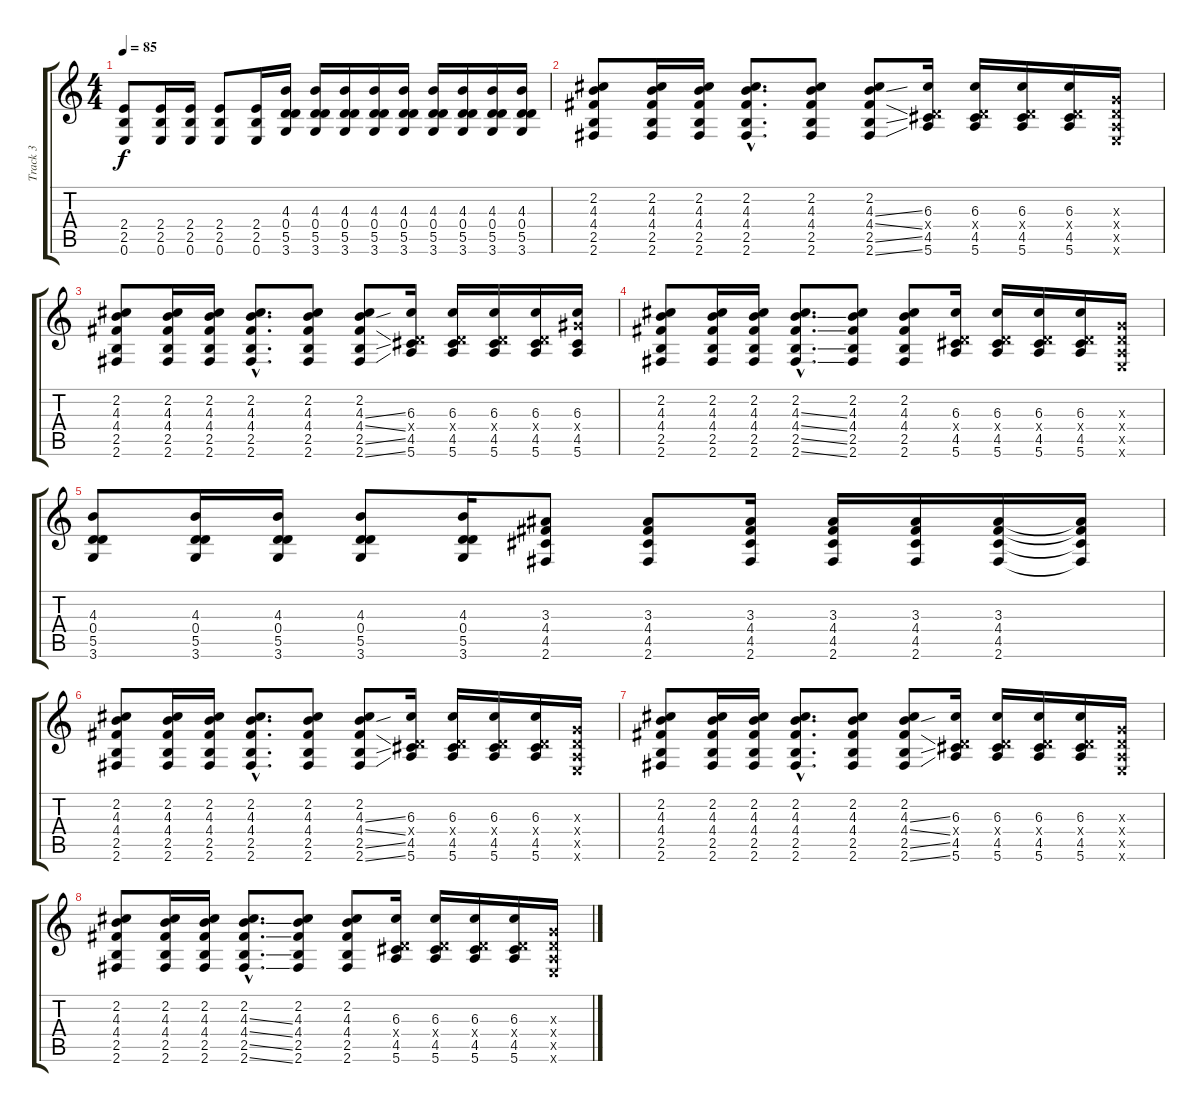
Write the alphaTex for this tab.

\track ("Track 3" "Track 3") {instrument electricguitarjazz}
\staff {score tabs}
\tuning (E4 B3 G3 D3 A2 E2) {hide}
\ts (4 4)
\tempo 85
\clef g2
\ks c
(2.4 2.5 0.6).8{dy f} (2.4 2.5 0.6).16 (2.4 2.5 0.6).16 (2.4 2.5 0.6).8 (2.4 2.5 0.6).16 (4.3 0.4 5.5 3.6).16 (4.3 0.4 5.5 3.6).16 (4.3 0.4 5.5 3.6).16 (4.3 0.4 5.5 3.6).16 (4.3 0.4 5.5 3.6).16 (4.3 0.4 5.5 3.6).16 (4.3 0.4 5.5 3.6).16 (4.3 0.4 5.5 3.6).16 (4.3 0.4 5.5 3.6).16 |
(2.2 4.3 4.4 2.5 2.6).8 (2.2 4.3 4.4 2.5 2.6).16 (2.2 4.3 4.4 2.5 2.6).16 (2.2{hac} 4.3{hac} 4.4{hac} 2.5{hac} 2.6{hac}).8{d} (2.2 4.3 4.4 2.5 2.6).8 (2.2 4.3{ss} 4.4{ss} 2.5{ss} 2.6{ss}).8 (6.3 0.4{x} 4.5 5.6).16 (6.3 0.4{x} 4.5 5.6).16 (6.3 0.4{x} 4.5 5.6).16 (6.3 0.4{x} 4.5 5.6).16 (0.3{x} 0.4{x} 0.5{x} 0.6{x}).16 |
(2.2 4.3 4.4 2.5 2.6).8 (2.2 4.3 4.4 2.5 2.6).16 (2.2 4.3 4.4 2.5 2.6).16 (2.2{hac} 4.3{hac} 4.4{hac} 2.5{hac} 2.6{hac}).8{d} (2.2 4.3 4.4 2.5 2.6).8 (2.2 4.3{ss} 4.4{ss} 2.5{ss} 2.6{ss}).8 (6.3 0.4{x} 4.5 5.6).16 (6.3 0.4{x} 4.5 5.6).16 (6.3 0.4{x} 4.5 5.6).16 (6.3 0.4{x} 4.5 5.6).16 (6.3 6.4{x} 4.5 5.6).16 |
(2.2 4.3 4.4 2.5 2.6).8 (2.2 4.3 4.4 2.5 2.6).16 (2.2 4.3 4.4 2.5 2.6).16 (2.2{hac} 4.3{ss hac} 4.4{ss hac} 2.5{ss hac} 2.6{ss hac}).8{d} (2.2 4.3 4.4 2.5 2.6).8 (2.2 4.3 4.4 2.5 2.6).8 (6.3 0.4{x} 4.5 5.6).16 (6.3 0.4{x} 4.5 5.6).16 (6.3 0.4{x} 4.5 5.6).16 (6.3 0.4{x} 4.5 5.6).16 (0.3{x} 0.4{x} 0.5{x} 0.6{x}).16 |
(4.3 0.4 5.5 3.6).8 (4.3 0.4 5.5 3.6).16 (4.3 0.4 5.5 3.6).16 (4.3 0.4 5.5 3.6).8 (4.3 0.4 5.5 3.6).16 (3.3 4.4 4.5 2.6).8 (3.3 4.4 4.5 2.6).8 (3.3 4.4 4.5 2.6).16 (3.3 4.4 4.5 2.6).16 (3.3 4.4 4.5 2.6).16 (3.3 4.4 4.5 2.6).16 (3.3{t} 4.4{t} 4.5{t} 2.6{t}).16 |
(2.2 4.3 4.4 2.5 2.6).8 (2.2 4.3 4.4 2.5 2.6).16 (2.2 4.3 4.4 2.5 2.6).16 (2.2{hac} 4.3{hac} 4.4{hac} 2.5{hac} 2.6{hac}).8{d} (2.2 4.3 4.4 2.5 2.6).8 (2.2 4.3{ss} 4.4{ss} 2.5{ss} 2.6{ss}).8 (6.3 0.4{x} 4.5 5.6).16 (6.3 0.4{x} 4.5 5.6).16 (6.3 0.4{x} 4.5 5.6).16 (6.3 0.4{x} 4.5 5.6).16 (0.3{x} 0.4{x} 0.5{x} 0.6{x}).16 |
(2.2 4.3 4.4 2.5 2.6).8 (2.2 4.3 4.4 2.5 2.6).16 (2.2 4.3 4.4 2.5 2.6).16 (2.2{hac} 4.3{hac} 4.4{hac} 2.5{hac} 2.6{hac}).8{d} (2.2 4.3 4.4 2.5 2.6).8 (2.2 4.3{ss} 4.4{ss} 2.5{ss} 2.6{ss}).8 (6.3 0.4{x} 4.5 5.6).16 (6.3 0.4{x} 4.5 5.6).16 (6.3 0.4{x} 4.5 5.6).16 (6.3 0.4{x} 4.5 5.6).16 (0.3{x} 0.4{x} 0.5{x} 0.6{x}).16 |
(2.2 4.3 4.4 2.5 2.6).8 (2.2 4.3 4.4 2.5 2.6).16 (2.2 4.3 4.4 2.5 2.6).16 (2.2{hac} 4.3{ss hac} 4.4{ss hac} 2.5{ss hac} 2.6{ss hac}).8{d} (2.2 4.3 4.4 2.5 2.6).8 (2.2 4.3 4.4 2.5 2.6).8 (6.3 0.4{x} 4.5 5.6).16 (6.3 0.4{x} 4.5 5.6).16 (6.3 0.4{x} 4.5 5.6).16 (6.3 0.4{x} 4.5 5.6).16 (0.3{x} 0.4{x} 0.5{x} 0.6{x}).16
